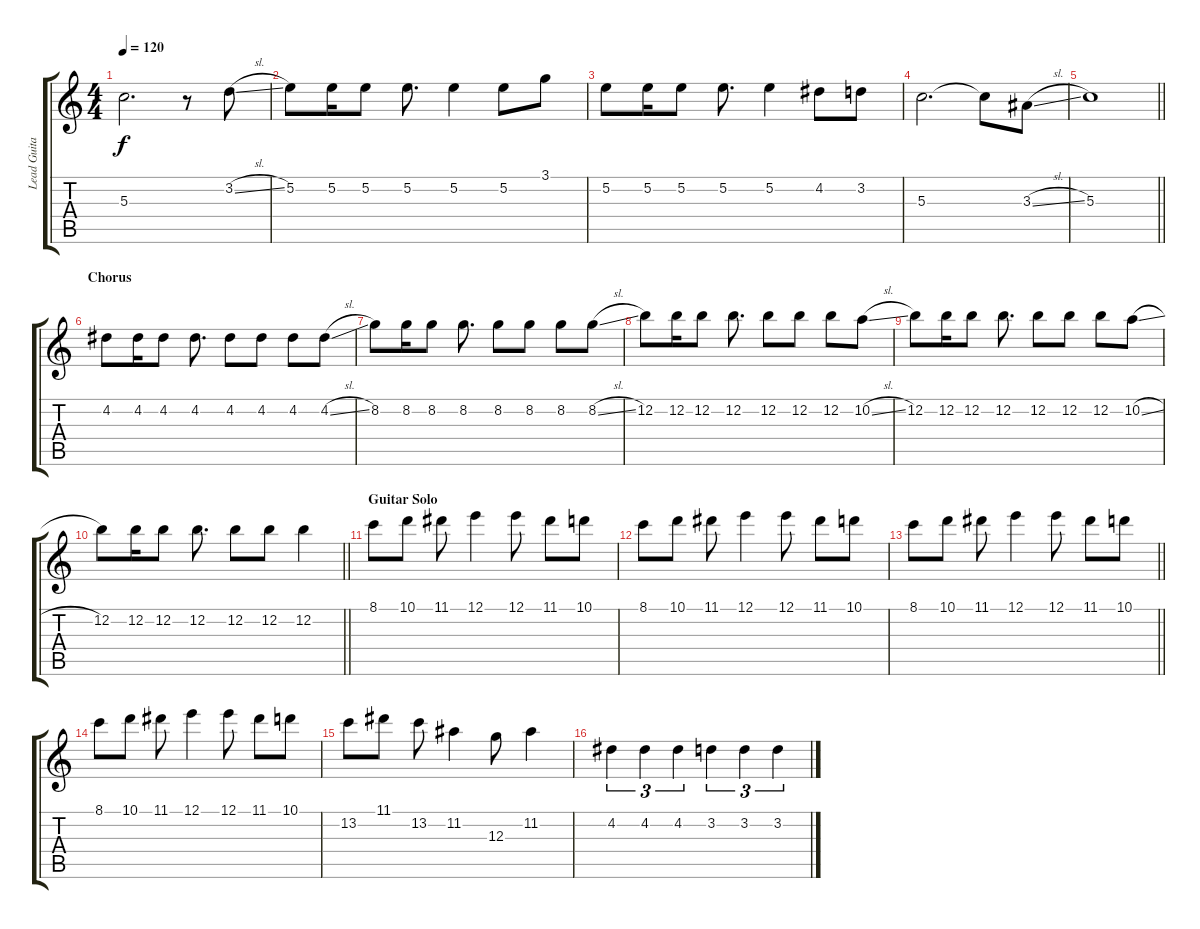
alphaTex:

\track ("Lead Guitar" "Lead Guita") {instrument distortionguitar}
\staff {score tabs}
\tuning (E4 B3 G3 D3 A2 E2) {hide}
\ts (4 4)
\tempo 120
\clef g2
\ks c
5.3{t}.2{d dy f} r.8 3.2{sl}.8 |
5.2.8 5.2.16 5.2.8 5.2.8{d} 5.2.4 5.2.8 3.1.8 |
5.2.8 5.2.16 5.2.8 5.2.8{d} 5.2.4 4.2.8 3.2.8 |
5.3.2{d} 5.3{t}.8 3.3{sl}.8 |
\barLineRight lightlight
5.3.1 |
\section ("" "Chorus")
4.2.8 4.2.16 4.2.8 4.2.8{d} 4.2.8 4.2.8 4.2.8 4.2{sl}.8 |
8.2.8 8.2.16 8.2.8 8.2.8{d} 8.2.8 8.2.8 8.2.8 8.2{sl}.8 |
12.2.8 12.2.16 12.2.8 12.2.8{d} 12.2.8 12.2.8 12.2.8 10.2{sl}.8 |
12.2.8 12.2.16 12.2.8 12.2.8{d} 12.2.8 12.2.8 12.2.8 10.2{sl}.8 |
\barLineRight lightlight
12.2.8 12.2.16 12.2.8 12.2.8{d} 12.2.8 12.2.8 12.2.4 |
\section ("" "Guitar Solo")
8.1.8 10.1.8 11.1.8 12.1.4 12.1.8 11.1.8 10.1.8 |
8.1.8 10.1.8 11.1.8 12.1.4 12.1.8 11.1.8 10.1.8 |
\barLineRight lightlight
8.1.8 10.1.8 11.1.8 12.1.4 12.1.8 11.1.8 10.1.8 |
8.1.8 10.1.8 11.1.8 12.1.4 12.1.8 11.1.8 10.1.8 |
13.2.8 11.1.8 13.2.8 11.2.4 12.3.8 11.2.4 |
4.2.4{tu (3 2)} 4.2.4{tu (3 2)} 4.2.4{tu (3 2)} 3.2.4{tu (3 2)} 3.2.4{tu (3 2)} 3.2.4{tu (3 2)}
